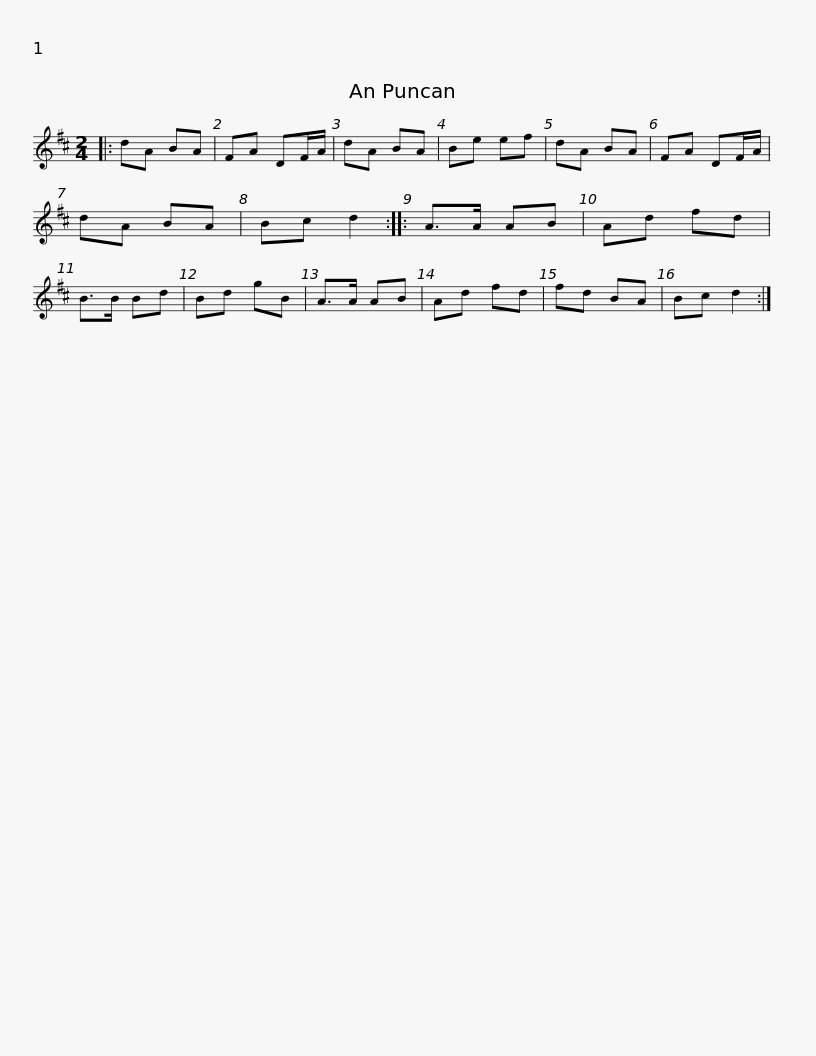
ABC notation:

X:1
L:1/8
M:2/4
I:linebreak $
K:D
V:1 treble
V:1
|: dA BA | FA DF/A/ | dA BA | Be ef | dA BA | %5
 FA DF/A/ | dA BA | Bc d2 :: A>A AB | Ad fd |$ %10
 B>B Bd | Bd gB | A>A AB | Ad fd | fd BA | %15
 Bc d2 :| %16
